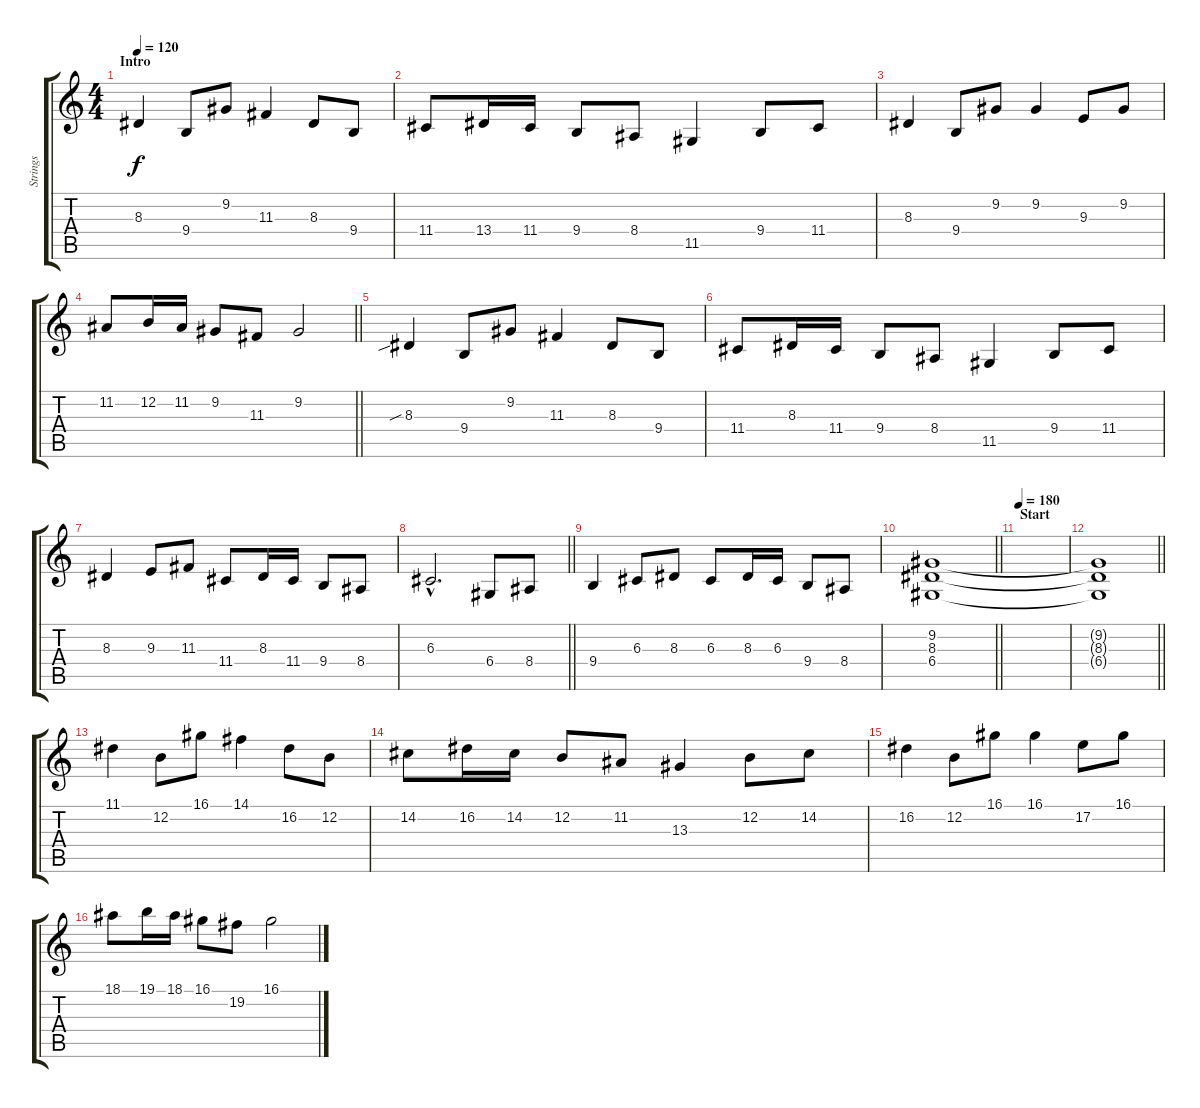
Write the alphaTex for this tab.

\track ("Strings" "Strings") {instrument stringensemble1}
\staff {score tabs}
\tuning (E4 B3 G3 D3 A2 E2) {hide}
\ts (4 4)
\section ("" "Intro")
\tempo 120
\clef g2
\ks c
8.3.4{dy f instrument stringensemble1} 9.4.8 9.2.8 11.3.4 8.3.8 9.4.8 |
11.4.8 13.4.16 11.4.16 9.4.8 8.4.8 11.5.4 9.4.8 11.4.8 |
8.3.4 9.4.8 9.2.8 9.2.4 9.3.8 9.2.8 |
\barLineRight lightlight
11.2.8 12.2.16 11.2.16 9.2.8 11.3.8 9.2.2 |
\section ("" "")
8.3{sib}.4 9.4.8 9.2.8 11.3.4 8.3.8 9.4.8 |
11.4.8 8.3.16 11.4.16 9.4.8 8.4.8 11.5.4 9.4.8 11.4.8 |
8.3.4 9.3.8 11.3.8 11.4.8 8.3.16 11.4.16 9.4.8 8.4.8 |
\barLineRight lightlight
6.3{hac}.2{d} 6.4.8 8.4.8 |
9.4.4 6.3.8 8.3.8 6.3.8 8.3.16 6.3.16 9.4.8 8.4.8 |
\barLineRight lightlight
(9.2 8.3 6.4).1 |
\section ("" "Start")
\tempo 180
|
\barLineRight lightlight
(9.2{t} 8.3{t} 6.4{t}).1 |
\section ("" "")
11.1.4 12.2.8 16.1.8 14.1.4 16.2.8 12.2.8 |
14.2.8 16.2.16 14.2.16 12.2.8 11.2.8 13.3.4 12.2.8 14.2.8 |
16.2.4 12.2.8 16.1.8 16.1.4 17.2.8 16.1.8 |
18.1.8 19.1.16 18.1.16 16.1.8 19.2.8 16.1.2
